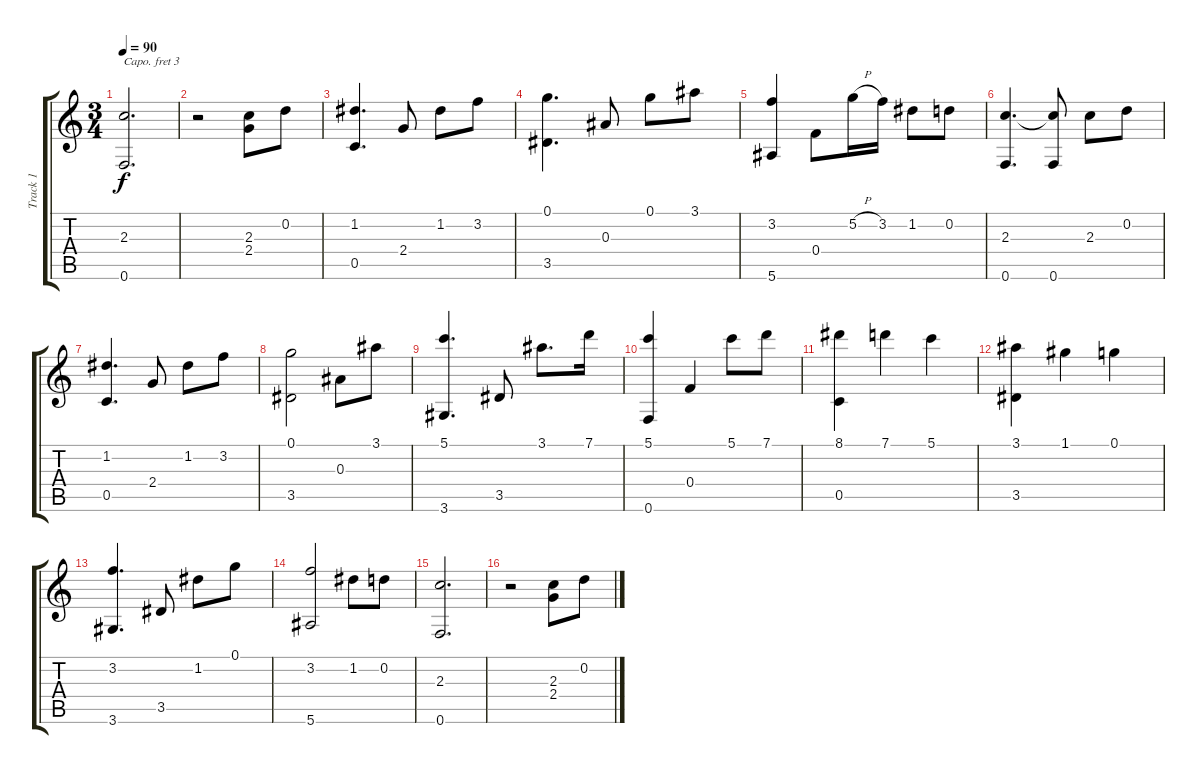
\track ("Track 1" "Track 1") {instrument acousticguitarsteel}
\staff {score tabs}
\capo 3
\tuning (E4 B3 G3 D3 A2 D2) {hide}
\ts (3 4)
\tempo 90
\clef g2
\ks c
(2.3 0.6).2{d dy f} |
r.2 (2.3 2.4).8 0.2.8 |
(1.2 0.5).4{d} 2.4.8 1.2.8 3.2.8 |
(0.1 3.5).4{d} 0.3.8 0.1.8 3.1.8 |
(3.2 5.6).4 0.4.8 5.2{h}.16 3.2.16 1.2.8 0.2.8 |
(2.3 0.6).4{d} (2.3{t} 0.6).8 2.3.8 0.2.8 |
(1.2 0.5).4{d} 2.4.8 1.2.8 3.2.8 |
(0.1 3.5).2 0.3.8 3.1.8 |
(5.1 3.6).4{d} 3.5.8 3.1.8{d} 7.1.16 |
(5.1 0.6).4 0.4.4 5.1.8 7.1.8 |
(8.1 0.5).4 7.1.4 5.1.4 |
(3.1 3.5).4 1.1.4 0.1.4 |
(3.2 3.6).4{d} 3.5.8 1.2.8 0.1.8 |
(3.2 5.6).2 1.2.8 0.2.8 |
(2.3 0.6).2{d} |
r.2 (2.3 2.4).8 0.2.8
